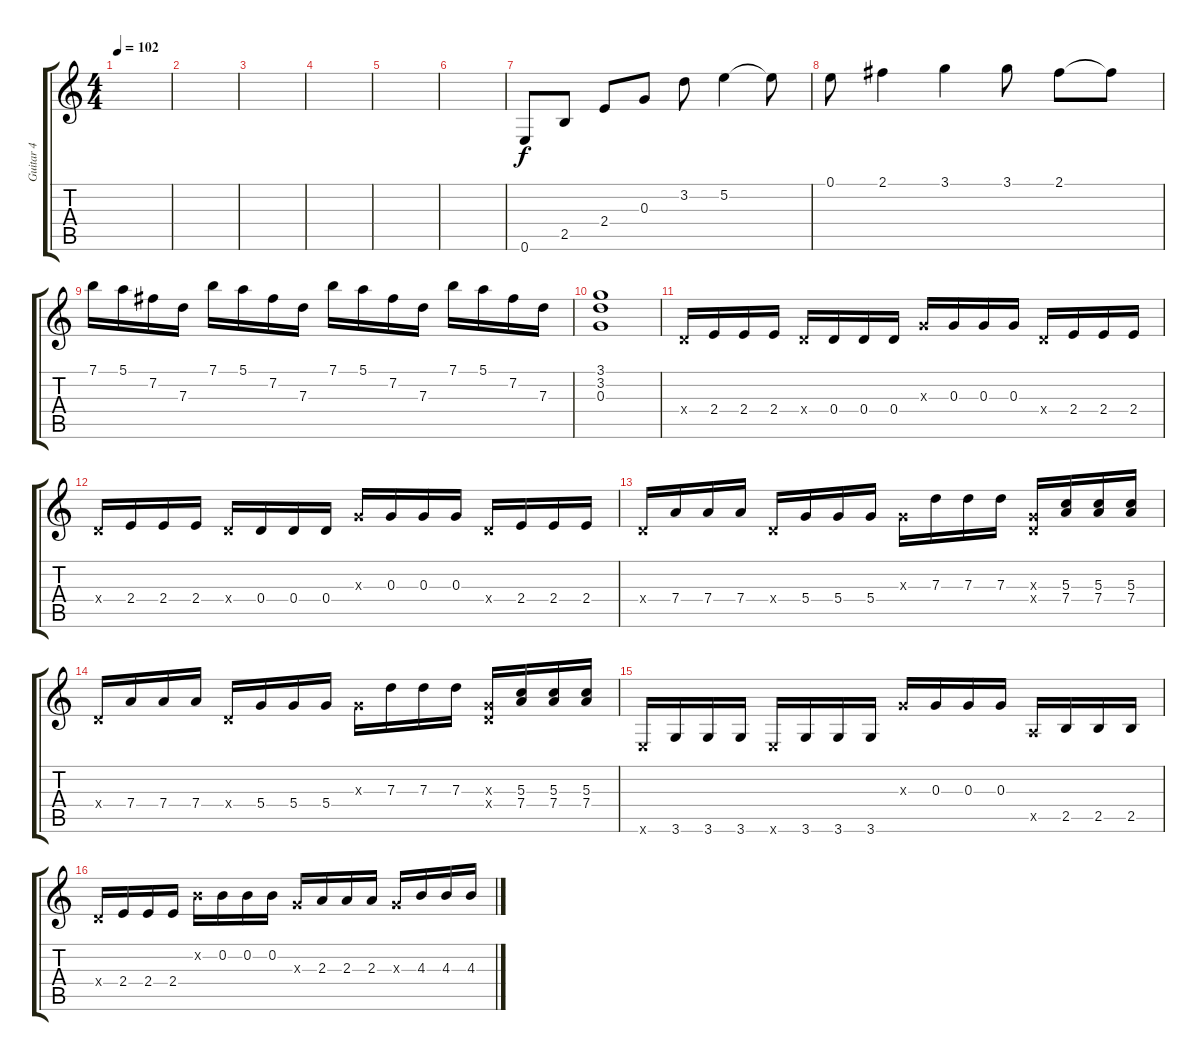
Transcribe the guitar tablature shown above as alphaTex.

\track ("Guitar 4" "Guitar 4") {instrument overdrivenguitar}
\staff {score tabs}
\tuning (E4 B3 G3 D3 A2 E2) {hide}
\ts (4 4)
\tempo 102
\clef g2
\ks c
|
|
|
|
|
|
0.6.8 2.5.8 2.4.8 0.3.8 3.2.8 5.2.4 5.2{t}.8 |
0.1.8 2.1.4 3.1.4 3.1.8 2.1.8 2.1{t}.8 |
7.1.16 5.1.16 7.2.16 7.3.16 7.1.16 5.1.16 7.2.16 7.3.16 7.1.16 5.1.16 7.2.16 7.3.16 7.1.16 5.1.16 7.2.16 7.3.16 |
(3.1 3.2 0.3).1 |
0.4{x}.16 2.4.16 2.4.16 2.4.16 0.4{x}.16 0.4.16 0.4.16 0.4.16 0.3{x}.16 0.3.16 0.3.16 0.3.16 0.4{x}.16 2.4.16 2.4.16 2.4.16 |
0.4{x}.16 2.4.16 2.4.16 2.4.16 0.4{x}.16 0.4.16 0.4.16 0.4.16 0.3{x}.16 0.3.16 0.3.16 0.3.16 0.4{x}.16 2.4.16 2.4.16 2.4.16 |
0.4{x}.16 7.4.16 7.4.16 7.4.16 0.4{x}.16 5.4.16 5.4.16 5.4.16 0.3{x}.16 7.3.16 7.3.16 7.3.16 (0.3{x} 0.4{x}).16 (5.3 7.4).16 (5.3 7.4).16 (5.3 7.4).16 |
0.4{x}.16 7.4.16 7.4.16 7.4.16 0.4{x}.16 5.4.16 5.4.16 5.4.16 0.3{x}.16 7.3.16 7.3.16 7.3.16 (0.3{x} 0.4{x}).16 (5.3 7.4).16 (5.3 7.4).16 (5.3 7.4).16 |
0.6{x}.16 3.6.16 3.6.16 3.6.16 0.6{x}.16 3.6.16 3.6.16 3.6.16 0.3{x}.16 0.3.16 0.3.16 0.3.16 0.5{x}.16 2.5.16 2.5.16 2.5.16 |
0.4{x}.16 2.4.16 2.4.16 2.4.16 0.2{x}.16 0.2.16 0.2.16 0.2.16 0.3{x}.16 2.3.16 2.3.16 2.3.16 0.3{x}.16 4.3.16 4.3.16 4.3.16
